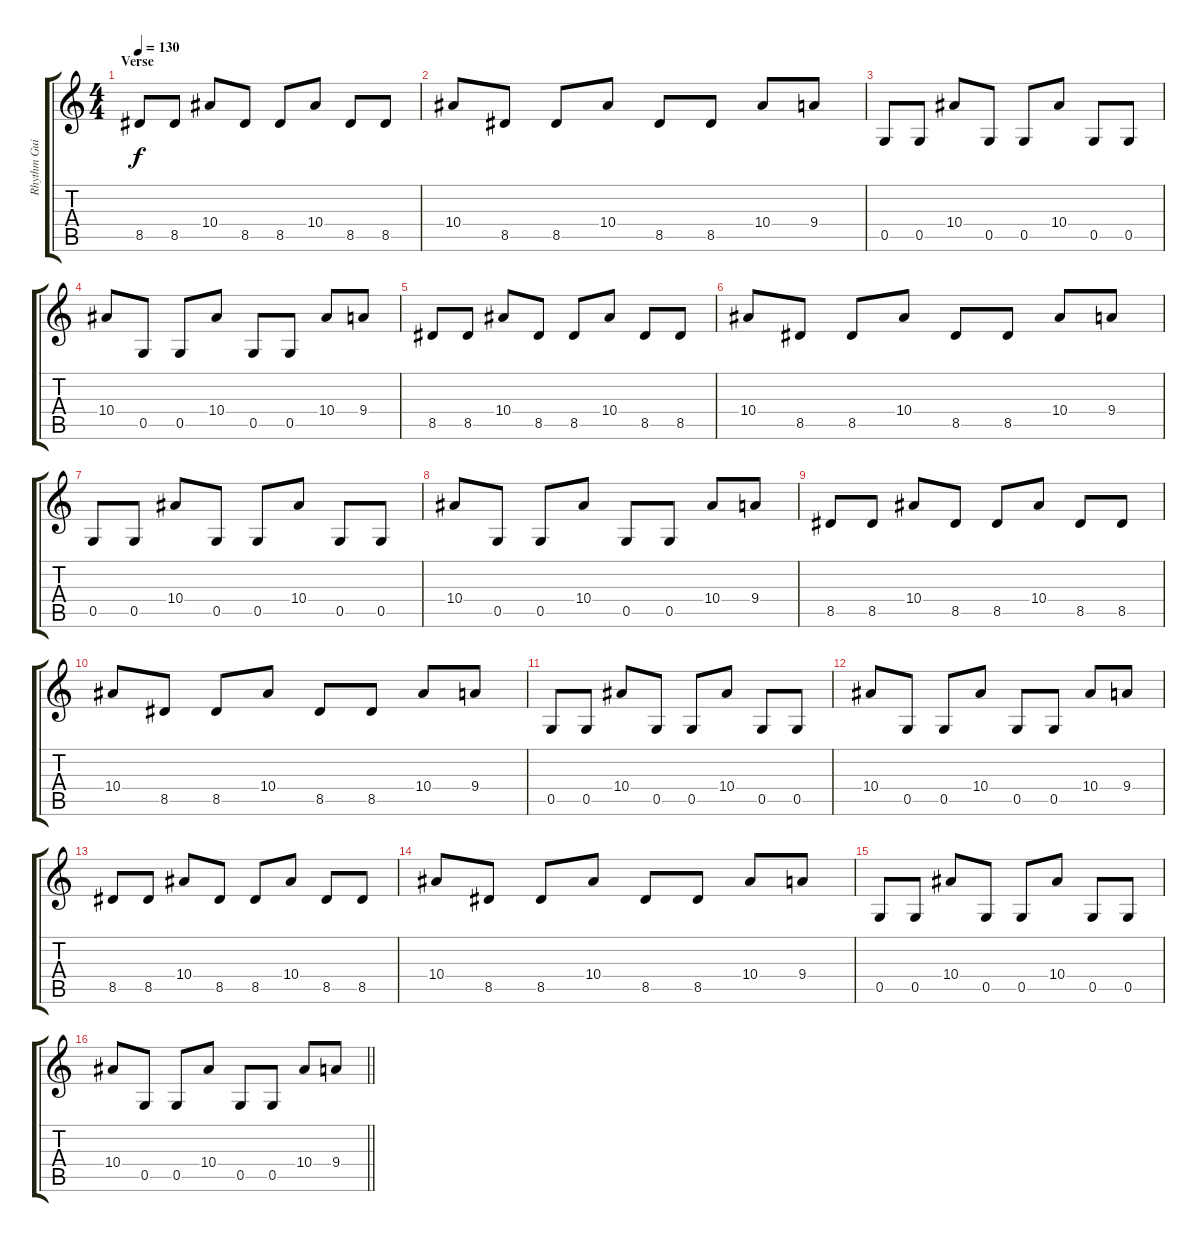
\track ("Rhythm Guitar" "Rhythm Gui") {instrument acousticguitarsteel}
\staff {score tabs}
\tuning (D4 A3 F3 C3 G2 D2) {hide}
\ts (4 4)
\section ("" "Verse")
\tempo 130
\clef g2
\ks c
8.5.8{dy f} 8.5.8 10.4.8 8.5.8 8.5.8 10.4.8 8.5.8 8.5.8 |
10.4.8 8.5.8 8.5.8 10.4.8 8.5.8 8.5.8 10.4.8 9.4.8 |
0.5.8 0.5.8 10.4.8 0.5.8 0.5.8 10.4.8 0.5.8 0.5.8 |
10.4.8 0.5.8 0.5.8 10.4.8 0.5.8 0.5.8 10.4.8 9.4.8 |
8.5.8 8.5.8 10.4.8 8.5.8 8.5.8 10.4.8 8.5.8 8.5.8 |
10.4.8 8.5.8 8.5.8 10.4.8 8.5.8 8.5.8 10.4.8 9.4.8 |
0.5.8 0.5.8 10.4.8 0.5.8 0.5.8 10.4.8 0.5.8 0.5.8 |
10.4.8 0.5.8 0.5.8 10.4.8 0.5.8 0.5.8 10.4.8 9.4.8 |
8.5.8 8.5.8 10.4.8 8.5.8 8.5.8 10.4.8 8.5.8 8.5.8 |
10.4.8 8.5.8 8.5.8 10.4.8 8.5.8 8.5.8 10.4.8 9.4.8 |
0.5.8 0.5.8 10.4.8 0.5.8 0.5.8 10.4.8 0.5.8 0.5.8 |
10.4.8 0.5.8 0.5.8 10.4.8 0.5.8 0.5.8 10.4.8 9.4.8 |
8.5.8 8.5.8 10.4.8 8.5.8 8.5.8 10.4.8 8.5.8 8.5.8 |
10.4.8 8.5.8 8.5.8 10.4.8 8.5.8 8.5.8 10.4.8 9.4.8 |
0.5.8 0.5.8 10.4.8 0.5.8 0.5.8 10.4.8 0.5.8 0.5.8 |
\barLineRight lightlight
10.4.8 0.5.8 0.5.8 10.4.8 0.5.8 0.5.8 10.4.8 9.4.8
